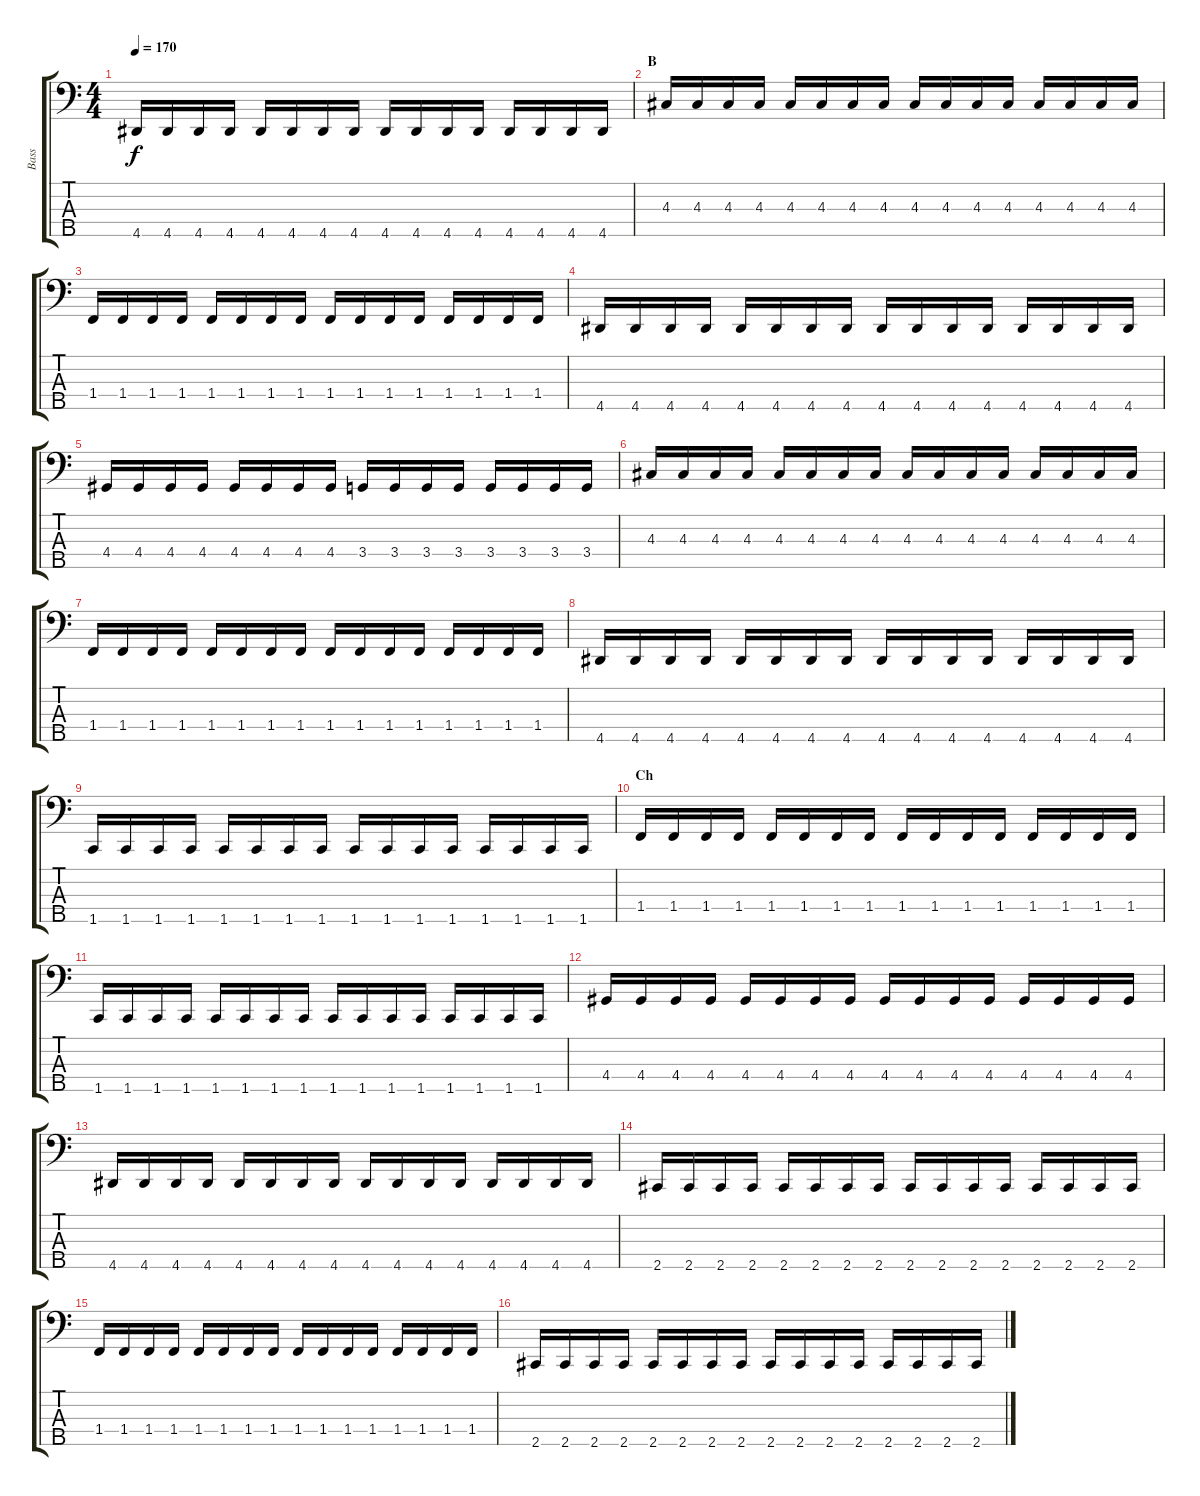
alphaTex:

\track ("Bass" "Bass") {instrument electricbassfinger}
\staff {score tabs}
\tuning (G2 D2 A1 E1 B0) {hide}
\ts (4 4)
\tempo 170
\clef f4
\ks c
4.5.16{dy f} 4.5.16 4.5.16 4.5.16 4.5.16 4.5.16 4.5.16 4.5.16 4.5.16 4.5.16 4.5.16 4.5.16 4.5.16 4.5.16 4.5.16 4.5.16 |
\section ("" "B")
4.3.16 4.3.16 4.3.16 4.3.16 4.3.16 4.3.16 4.3.16 4.3.16 4.3.16 4.3.16 4.3.16 4.3.16 4.3.16 4.3.16 4.3.16 4.3.16 |
1.4.16 1.4.16 1.4.16 1.4.16 1.4.16 1.4.16 1.4.16 1.4.16 1.4.16 1.4.16 1.4.16 1.4.16 1.4.16 1.4.16 1.4.16 1.4.16 |
4.5.16 4.5.16 4.5.16 4.5.16 4.5.16 4.5.16 4.5.16 4.5.16 4.5.16 4.5.16 4.5.16 4.5.16 4.5.16 4.5.16 4.5.16 4.5.16 |
4.4.16 4.4.16 4.4.16 4.4.16 4.4.16 4.4.16 4.4.16 4.4.16 3.4.16 3.4.16 3.4.16 3.4.16 3.4.16 3.4.16 3.4.16 3.4.16 |
4.3.16 4.3.16 4.3.16 4.3.16 4.3.16 4.3.16 4.3.16 4.3.16 4.3.16 4.3.16 4.3.16 4.3.16 4.3.16 4.3.16 4.3.16 4.3.16 |
1.4.16 1.4.16 1.4.16 1.4.16 1.4.16 1.4.16 1.4.16 1.4.16 1.4.16 1.4.16 1.4.16 1.4.16 1.4.16 1.4.16 1.4.16 1.4.16 |
4.5.16 4.5.16 4.5.16 4.5.16 4.5.16 4.5.16 4.5.16 4.5.16 4.5.16 4.5.16 4.5.16 4.5.16 4.5.16 4.5.16 4.5.16 4.5.16 |
1.5.16 1.5.16 1.5.16 1.5.16 1.5.16 1.5.16 1.5.16 1.5.16 1.5.16 1.5.16 1.5.16 1.5.16 1.5.16 1.5.16 1.5.16 1.5.16 |
\section ("" "Ch")
1.4.16 1.4.16 1.4.16 1.4.16 1.4.16 1.4.16 1.4.16 1.4.16 1.4.16 1.4.16 1.4.16 1.4.16 1.4.16 1.4.16 1.4.16 1.4.16 |
1.5.16 1.5.16 1.5.16 1.5.16 1.5.16 1.5.16 1.5.16 1.5.16 1.5.16 1.5.16 1.5.16 1.5.16 1.5.16 1.5.16 1.5.16 1.5.16 |
4.4.16 4.4.16 4.4.16 4.4.16 4.4.16 4.4.16 4.4.16 4.4.16 4.4.16 4.4.16 4.4.16 4.4.16 4.4.16 4.4.16 4.4.16 4.4.16 |
4.5.16 4.5.16 4.5.16 4.5.16 4.5.16 4.5.16 4.5.16 4.5.16 4.5.16 4.5.16 4.5.16 4.5.16 4.5.16 4.5.16 4.5.16 4.5.16 |
2.5.16 2.5.16 2.5.16 2.5.16 2.5.16 2.5.16 2.5.16 2.5.16 2.5.16 2.5.16 2.5.16 2.5.16 2.5.16 2.5.16 2.5.16 2.5.16 |
1.4.16 1.4.16 1.4.16 1.4.16 1.4.16 1.4.16 1.4.16 1.4.16 1.4.16 1.4.16 1.4.16 1.4.16 1.4.16 1.4.16 1.4.16 1.4.16 |
2.5.16 2.5.16 2.5.16 2.5.16 2.5.16 2.5.16 2.5.16 2.5.16 2.5.16 2.5.16 2.5.16 2.5.16 2.5.16 2.5.16 2.5.16 2.5.16
